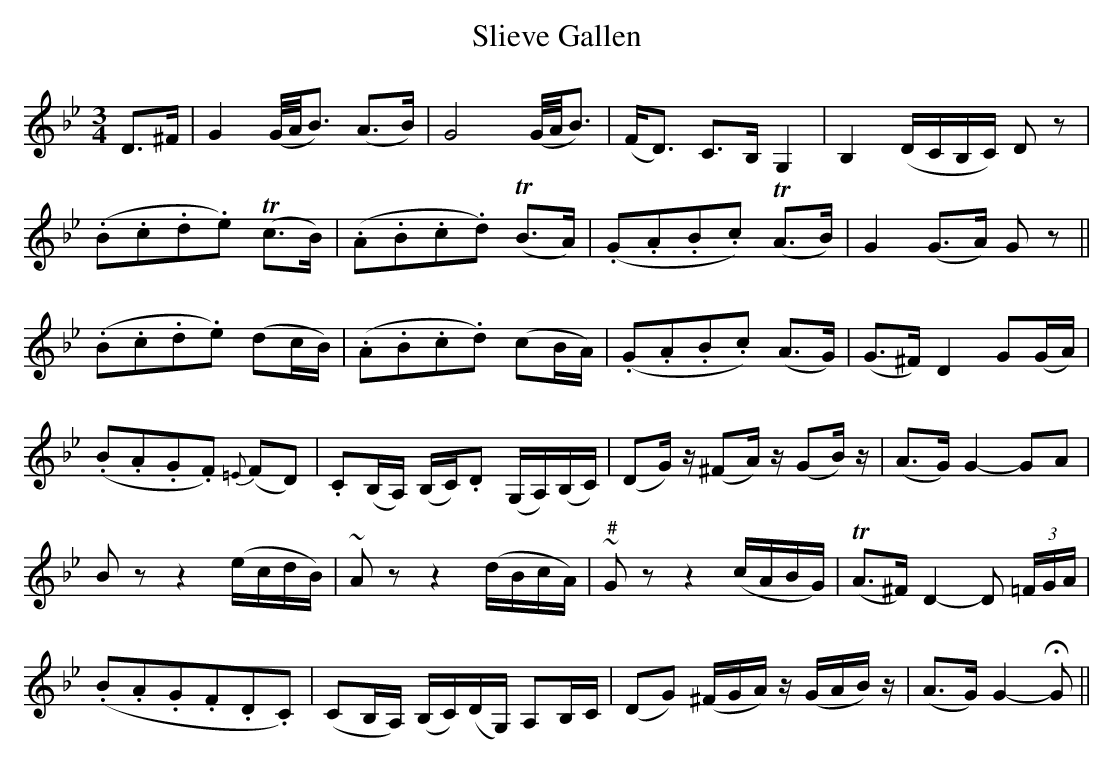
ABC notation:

X:1
T: Slieve Gallen
M: 3/4
L: 1/8
K: Gm
D>^F|G2 (G/4A/4B3/2) (A>B)|G4 (G/4A/4B3/2)|(F<D) C>B, G,2|B,2 (D/C/B,/C/) D z|
(.B.c.d.e) T(c>B)|(.A.B.c.d) T(B>A)|(.G.A.B.c) T(A>B)|G2 (G>A) G z||
(.B.c.d.e) (dc/B/)|(.A.B.c.d) (cB/A/)|(.G.A.B.c) (A>G)|(G>^F) D2 G(G/A/)|
(.B.A.G.F) {=E}(FD)|.C(B,/A,/) (B,/C/).D (G,/A,/)(B,/C/)|(DG/) z/ (^FA/) z/ (GB/) z/|(A>G) G2- GA|
B z z2 (e/c/d/B/)|~A z z2 (d/B/c/A/)|"#"~G z z2 (c/A/B/G/)|T(A>^F) D2- D (3=F/G/A/|
(.B.A.G.F.D.C)|(CB,/A,/) (B,/C/)(D/G,/) A,B,/C/|(DG) (^F/G/A/) z/ (G/A/B/) z/|(A>G) G2- HG||
